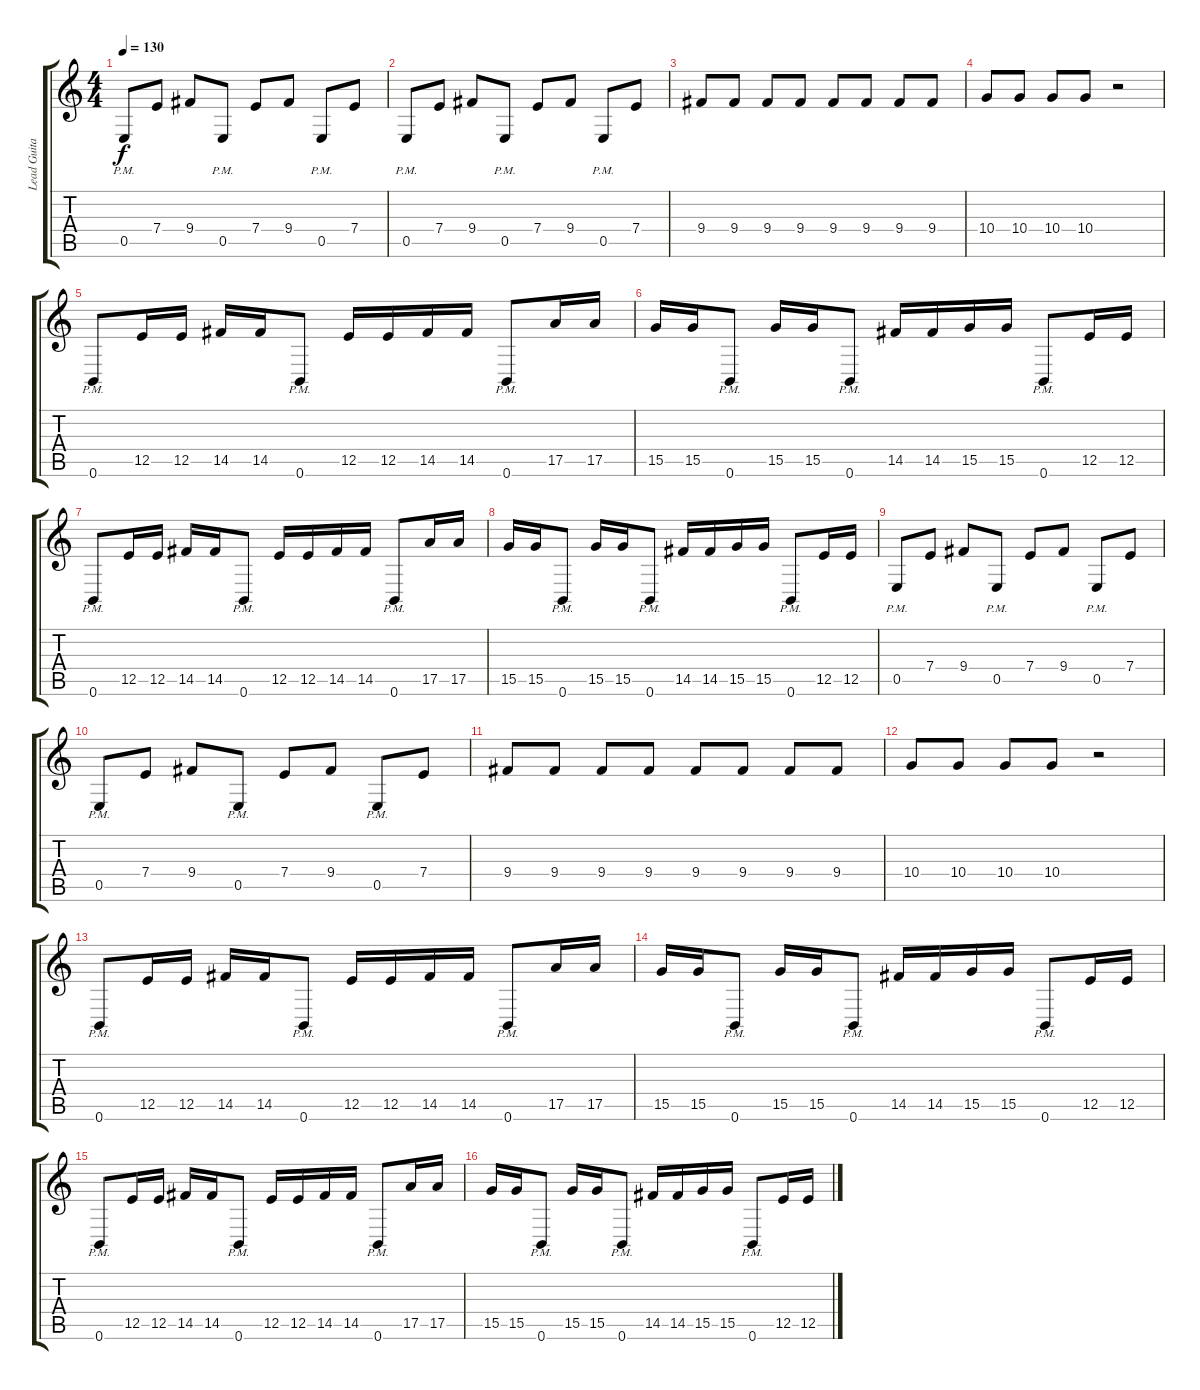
\track ("Lead Guitar - Olavi Mikkonen" "Lead Guita") {instrument distortionguitar}
\staff {score tabs}
\tuning (B3 Gb3 D3 A2 E2 B1) {hide}
\ts (4 4)
\tempo 130
\clef g2
\ks c
0.5{pm}.8{dy f} 7.4.8 9.4.8 0.5{pm}.8 7.4.8 9.4.8 0.5{pm}.8 7.4.8 |
0.5{pm}.8 7.4.8 9.4.8 0.5{pm}.8 7.4.8 9.4.8 0.5{pm}.8 7.4.8 |
9.4.8 9.4.8 9.4.8 9.4.8 9.4.8 9.4.8 9.4.8 9.4.8 |
10.4.8 10.4.8 10.4.8 10.4.8 r.2 |
0.6{pm}.8 12.5.16 12.5.16 14.5.16 14.5.16 0.6{pm}.8 12.5.16 12.5.16 14.5.16 14.5.16 0.6{pm}.8 17.5.16 17.5.16 |
15.5.16 15.5.16 0.6{pm}.8 15.5.16 15.5.16 0.6{pm}.8 14.5.16 14.5.16 15.5.16 15.5.16 0.6{pm}.8 12.5.16 12.5.16 |
0.6{pm}.8 12.5.16 12.5.16 14.5.16 14.5.16 0.6{pm}.8 12.5.16 12.5.16 14.5.16 14.5.16 0.6{pm}.8 17.5.16 17.5.16 |
15.5.16 15.5.16 0.6{pm}.8 15.5.16 15.5.16 0.6{pm}.8 14.5.16 14.5.16 15.5.16 15.5.16 0.6{pm}.8 12.5.16 12.5.16 |
0.5{pm}.8 7.4.8 9.4.8 0.5{pm}.8 7.4.8 9.4.8 0.5{pm}.8 7.4.8 |
0.5{pm}.8 7.4.8 9.4.8 0.5{pm}.8 7.4.8 9.4.8 0.5{pm}.8 7.4.8 |
9.4.8 9.4.8 9.4.8 9.4.8 9.4.8 9.4.8 9.4.8 9.4.8 |
10.4.8 10.4.8 10.4.8 10.4.8 r.2 |
0.6{pm}.8 12.5.16 12.5.16 14.5.16 14.5.16 0.6{pm}.8 12.5.16 12.5.16 14.5.16 14.5.16 0.6{pm}.8 17.5.16 17.5.16 |
15.5.16 15.5.16 0.6{pm}.8 15.5.16 15.5.16 0.6{pm}.8 14.5.16 14.5.16 15.5.16 15.5.16 0.6{pm}.8 12.5.16 12.5.16 |
0.6{pm}.8 12.5.16 12.5.16 14.5.16 14.5.16 0.6{pm}.8 12.5.16 12.5.16 14.5.16 14.5.16 0.6{pm}.8 17.5.16 17.5.16 |
15.5.16 15.5.16 0.6{pm}.8 15.5.16 15.5.16 0.6{pm}.8 14.5.16 14.5.16 15.5.16 15.5.16 0.6{pm}.8 12.5.16 12.5.16
